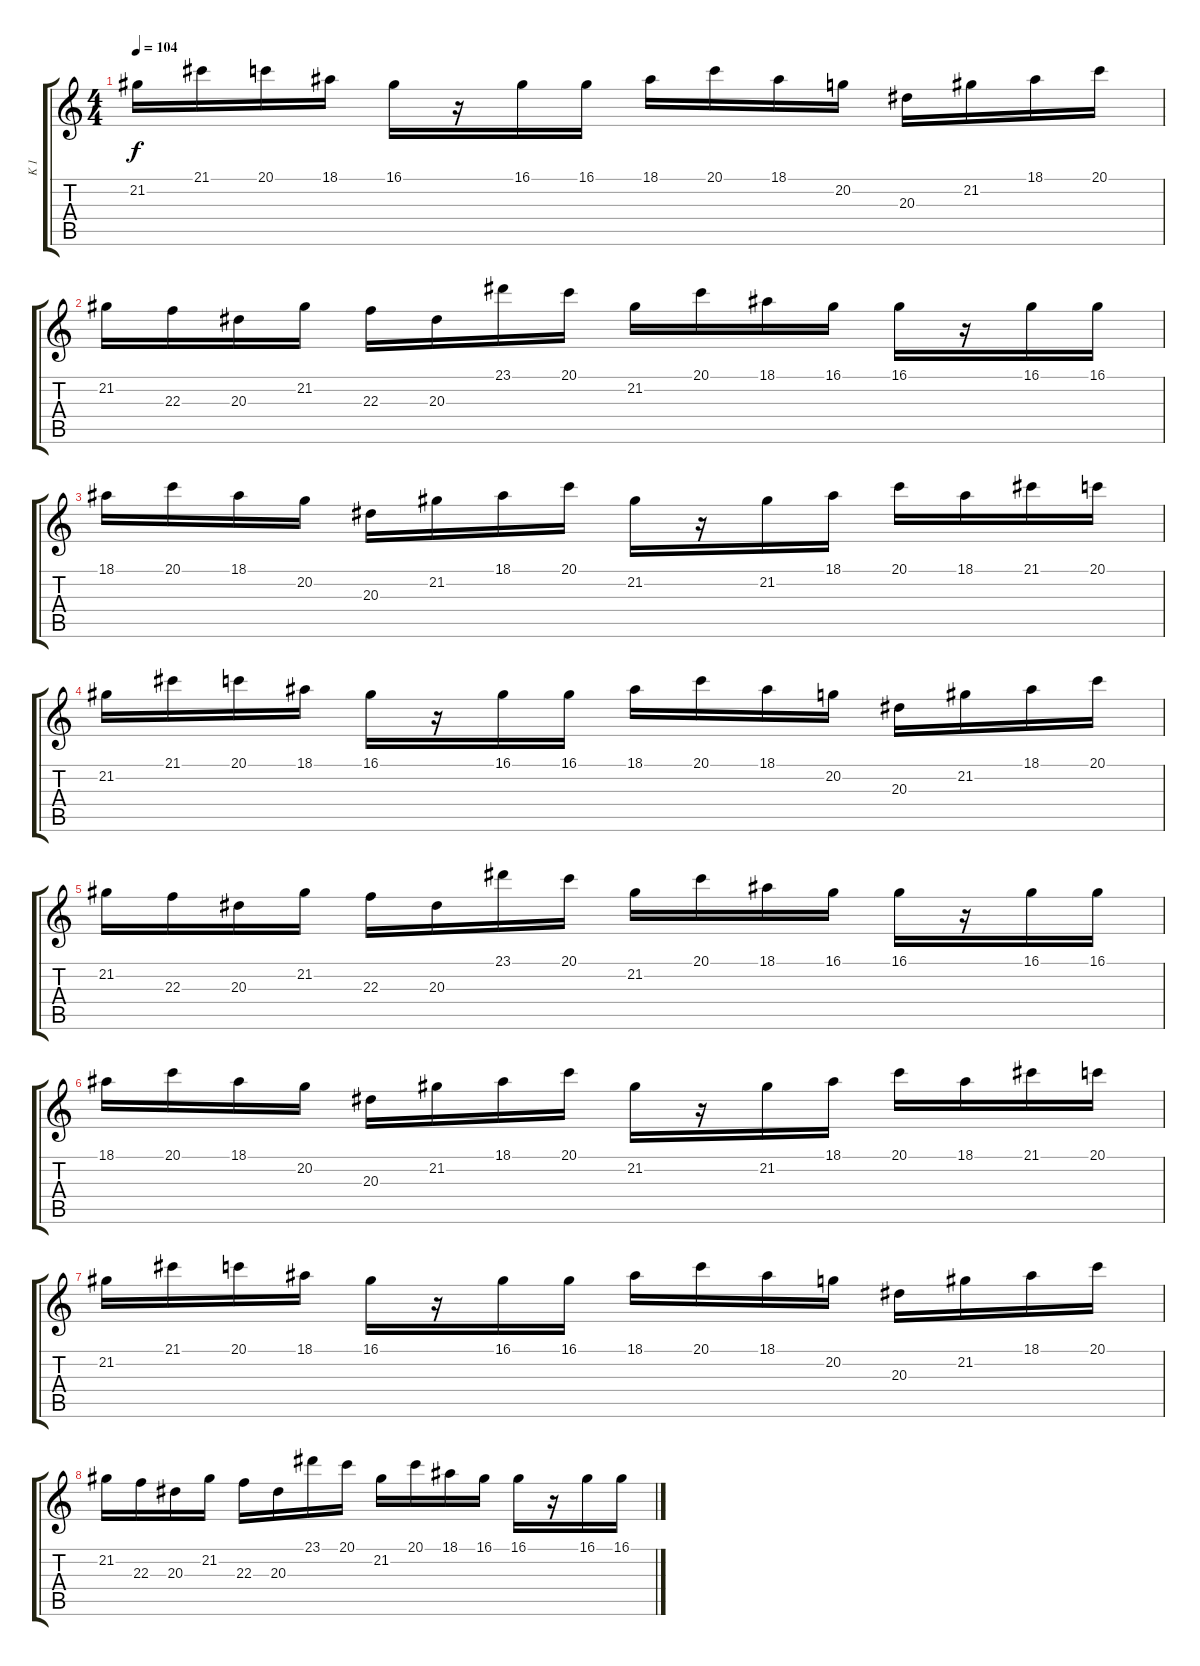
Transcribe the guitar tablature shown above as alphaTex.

\track ("K 1" "K 1") {instrument stringensemble1}
\staff {score tabs}
\tuning (E4 B3 G3 D3 A2 E2) {hide}
\ts (4 4)
\tempo 104
\clef g2
\ks c
21.2.16{dy f} 21.1.16 20.1.16 18.1.16 16.1.16 r.16 16.1.16 16.1.16 18.1.16 20.1.16 18.1.16 20.2.16 20.3.16 21.2.16 18.1.16 20.1.16 |
21.2.16 22.3.16 20.3.16 21.2.16 22.3.16 20.3.16 23.1.16 20.1.16 21.2.16 20.1.16 18.1.16 16.1.16 16.1.16 r.16 16.1.16 16.1.16 |
18.1.16 20.1.16 18.1.16 20.2.16 20.3.16 21.2.16 18.1.16 20.1.16 21.2.16 r.16 21.2.16 18.1.16 20.1.16 18.1.16 21.1.16 20.1.16 |
21.2.16 21.1.16 20.1.16 18.1.16 16.1.16 r.16 16.1.16 16.1.16 18.1.16 20.1.16 18.1.16 20.2.16 20.3.16 21.2.16 18.1.16 20.1.16 |
21.2.16 22.3.16 20.3.16 21.2.16 22.3.16 20.3.16 23.1.16 20.1.16 21.2.16 20.1.16 18.1.16 16.1.16 16.1.16 r.16 16.1.16 16.1.16 |
18.1.16 20.1.16 18.1.16 20.2.16 20.3.16 21.2.16 18.1.16 20.1.16 21.2.16 r.16 21.2.16 18.1.16 20.1.16 18.1.16 21.1.16 20.1.16 |
21.2.16 21.1.16 20.1.16 18.1.16 16.1.16 r.16 16.1.16 16.1.16 18.1.16 20.1.16 18.1.16 20.2.16 20.3.16 21.2.16 18.1.16 20.1.16 |
21.2.16 22.3.16 20.3.16 21.2.16 22.3.16 20.3.16 23.1.16 20.1.16 21.2.16 20.1.16 18.1.16 16.1.16 16.1.16 r.16 16.1.16 16.1.16
